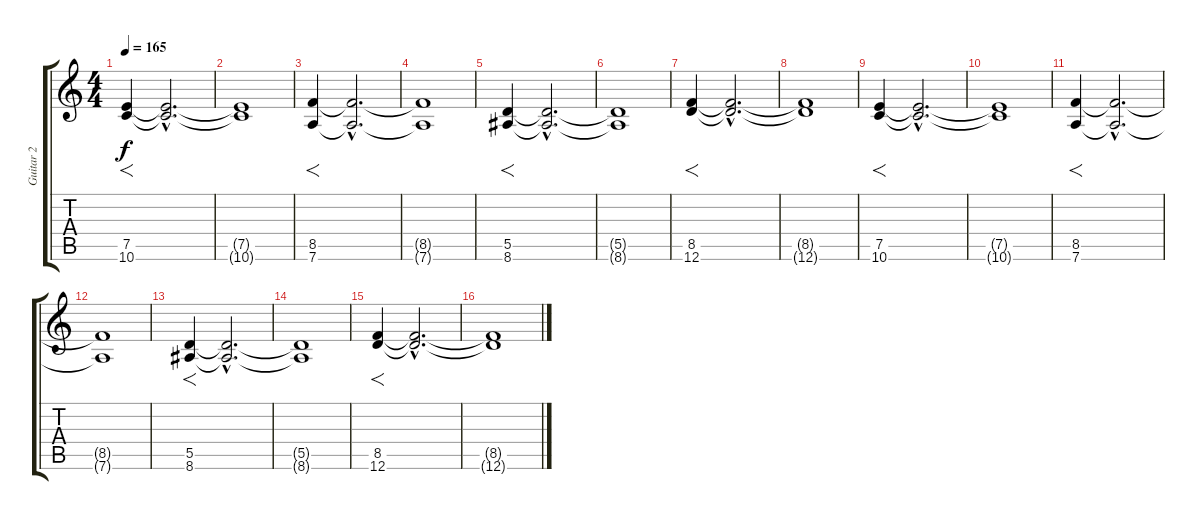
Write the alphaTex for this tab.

\track ("Guitar 2" "Guitar 2") {instrument overdrivenguitar}
\staff {score tabs}
\tuning (E4 B3 G3 D3 A2 D2) {hide}
\ts (4 4)
\tempo 165
\clef g2
\ks c
(7.5 10.6).4{f dy f} (7.5{hac t} 10.6{hac t}).2{d} |
(7.5{t} 10.6{t}).1 |
(8.5 7.6).4{f} (8.5{hac t} 7.6{hac t}).2{d} |
(8.5{t} 7.6{t}).1 |
(5.5 8.6).4{f} (5.5{hac t} 8.6{hac t}).2{d} |
(5.5{t} 8.6{t}).1 |
(8.5 12.6).4{f} (8.5{hac t} 12.6{hac t}).2{d} |
(8.5{t} 12.6{t}).1 |
(7.5 10.6).4{f} (7.5{hac t} 10.6{hac t}).2{d} |
(7.5{t} 10.6{t}).1 |
(8.5 7.6).4{f} (8.5{hac t} 7.6{hac t}).2{d} |
(8.5{t} 7.6{t}).1 |
(5.5 8.6).4{f} (5.5{hac t} 8.6{hac t}).2{d} |
(5.5{t} 8.6{t}).1 |
(8.5 12.6).4{f} (8.5{hac t} 12.6{hac t}).2{d} |
(8.5{t} 12.6{t}).1
